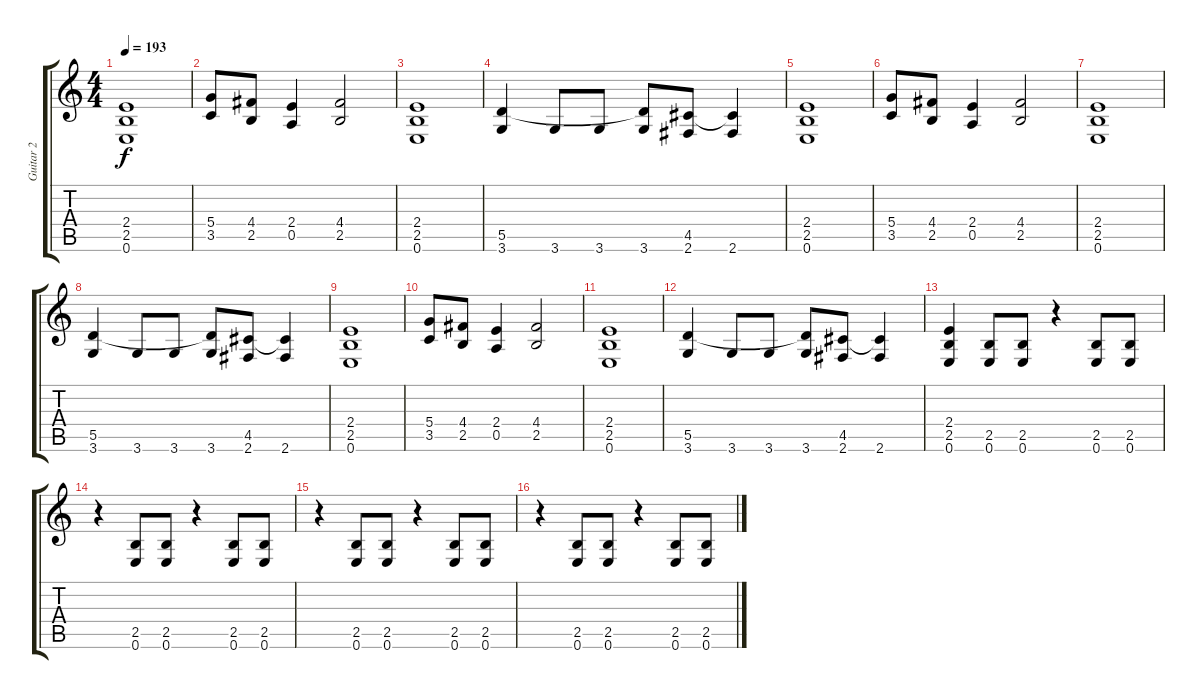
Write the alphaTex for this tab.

\track ("Guitar 2" "Guitar 2") {instrument distortionguitar}
\staff {score tabs}
\tuning (E4 B3 G3 D3 A2 E2) {hide}
\ts (4 4)
\tempo 193
\clef g2
\ks c
(2.4 2.5 0.6).1{dy f} |
(5.4 3.5).8 (4.4 2.5).8 (2.4 0.5).4 (4.4 2.5).2 |
(2.4 2.5 0.6).1 |
(5.5 3.6).4 3.6.8 3.6.8 (5.5{t} 3.6).8 (4.5 2.6).8 (4.5{t} 2.6).4 |
(2.4 2.5 0.6).1 |
(5.4 3.5).8 (4.4 2.5).8 (2.4 0.5).4 (4.4 2.5).2 |
(2.4 2.5 0.6).1 |
(5.5 3.6).4 3.6.8 3.6.8 (5.5{t} 3.6).8 (4.5 2.6).8 (4.5{t} 2.6).4 |
(2.4 2.5 0.6).1 |
(5.4 3.5).8 (4.4 2.5).8 (2.4 0.5).4 (4.4 2.5).2 |
(2.4 2.5 0.6).1 |
(5.5 3.6).4 3.6.8 3.6.8 (5.5{t} 3.6).8 (4.5 2.6).8 (4.5{t} 2.6).4 |
(2.4 2.5 0.6).4 (2.5 0.6).8 (2.5 0.6).8 r.4 (2.5 0.6).8 (2.5 0.6).8 |
r.4 (2.5 0.6).8 (2.5 0.6).8 r.4 (2.5 0.6).8 (2.5 0.6).8 |
r.4 (2.5 0.6).8 (2.5 0.6).8 r.4 (2.5 0.6).8 (2.5 0.6).8 |
r.4 (2.5 0.6).8 (2.5 0.6).8 r.4 (2.5 0.6).8 (2.5 0.6).8
